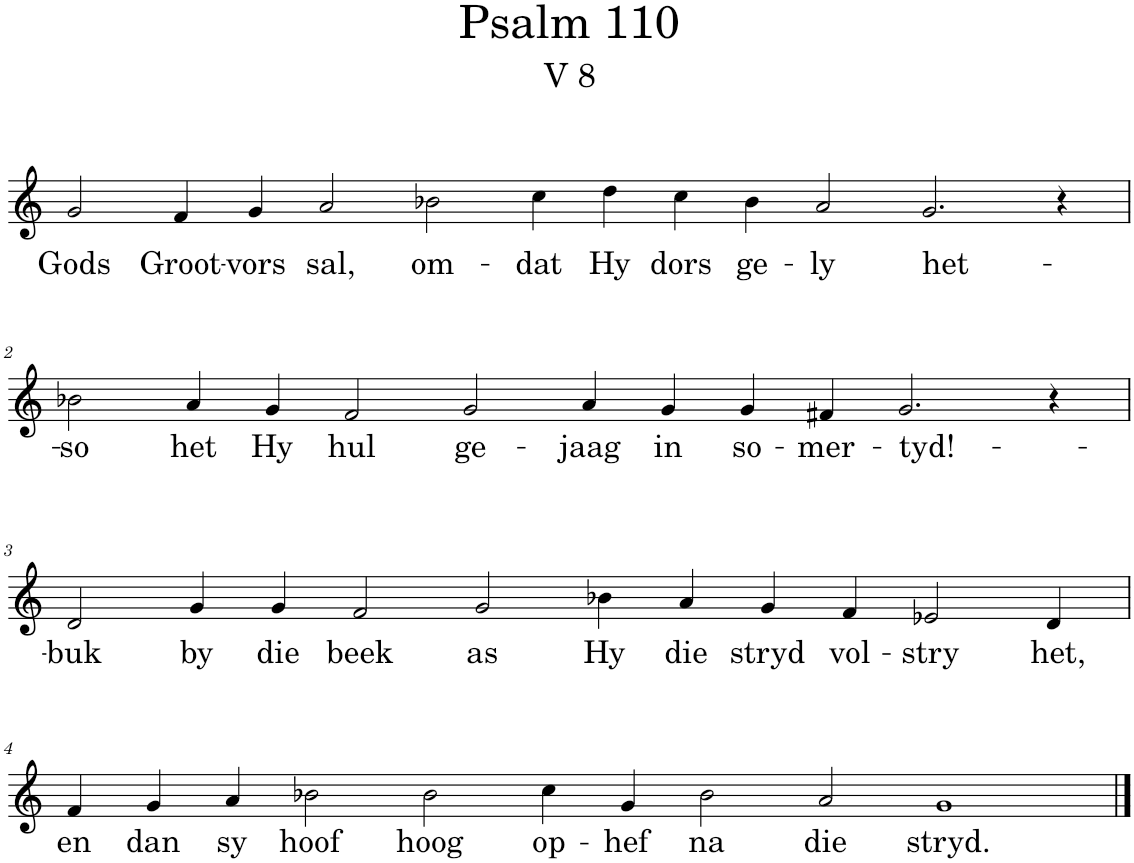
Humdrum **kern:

**kern	**text
*part1	*part1
*staff1	*staff1
*I"Pipe Organ	*
*I'Org.	*
*clefG2	*
*k[]	*
*M18/4	*
=1	=1
!	!LO:LY:b
2g/	Gods
!	!LO:LY:b
4f/	Groot-
!	!LO:LY:b
4g/	-vors
!	!LO:LY:b
2a/	sal,
!	!LO:LY:b
2b-X\	om-
!	!LO:LY:b
4cc\	-dat
!	!LO:LY:b
4dd\	Hy
!	!LO:LY:b
4cc\	dors
!	!LO:LY:b
4b-\	ge-
!	!LO:LY:b
2a/	-ly
!	!LO:LY:b
2.g/	het-
4r	.
!!LO:LB:g=z
=2	=2
*M16/4	*
!	!LO:LY:b
2b-X\	-so
!	!LO:LY:b
4a/	het
!	!LO:LY:b
4g/	Hy
!	!LO:LY:b
2f/	hul
!	!LO:LY:b
2g/	ge-
!	!LO:LY:b
4a/	-jaag
!	!LO:LY:b
4g/	in
!	!LO:LY:b
4g/	so-
!	!LO:LY:b
4f#X/	-mer-
!	!LO:LY:b
2.g/	-tyd!-
4r	.
!!LO:LB:g=z
=3	=3
*M15/4	*
!	!LO:LY:b
2d/	-buk
!	!LO:LY:b
4g/	by
!	!LO:LY:b
4g/	die
!	!LO:LY:b
2f/	beek
!	!LO:LY:b
2g/	as
!	!LO:LY:b
4b-X\	Hy
!	!LO:LY:b
4a/	die
!	!LO:LY:b
4g/	stryd
!	!LO:LY:b
4f/	vol-
!	!LO:LY:b
2e-X/	-stry
!	!LO:LY:b
4d/	het,
!!LO:LB:g=z
=4	=4
*M17/4	*
!	!LO:LY:b
4f/	en
!	!LO:LY:b
4g/	dan
!	!LO:LY:b
4a/	sy
!	!LO:LY:b
2b-X\	hoof
!	!LO:LY:b
2b-\	hoog
!	!LO:LY:b
4cc\	op-
!	!LO:LY:b
4g/	-hef
!	!LO:LY:b
2b-\	na
!	!LO:LY:b
2a/	die
!	!LO:LY:b
1g	stryd.
==	==
*-	*-
